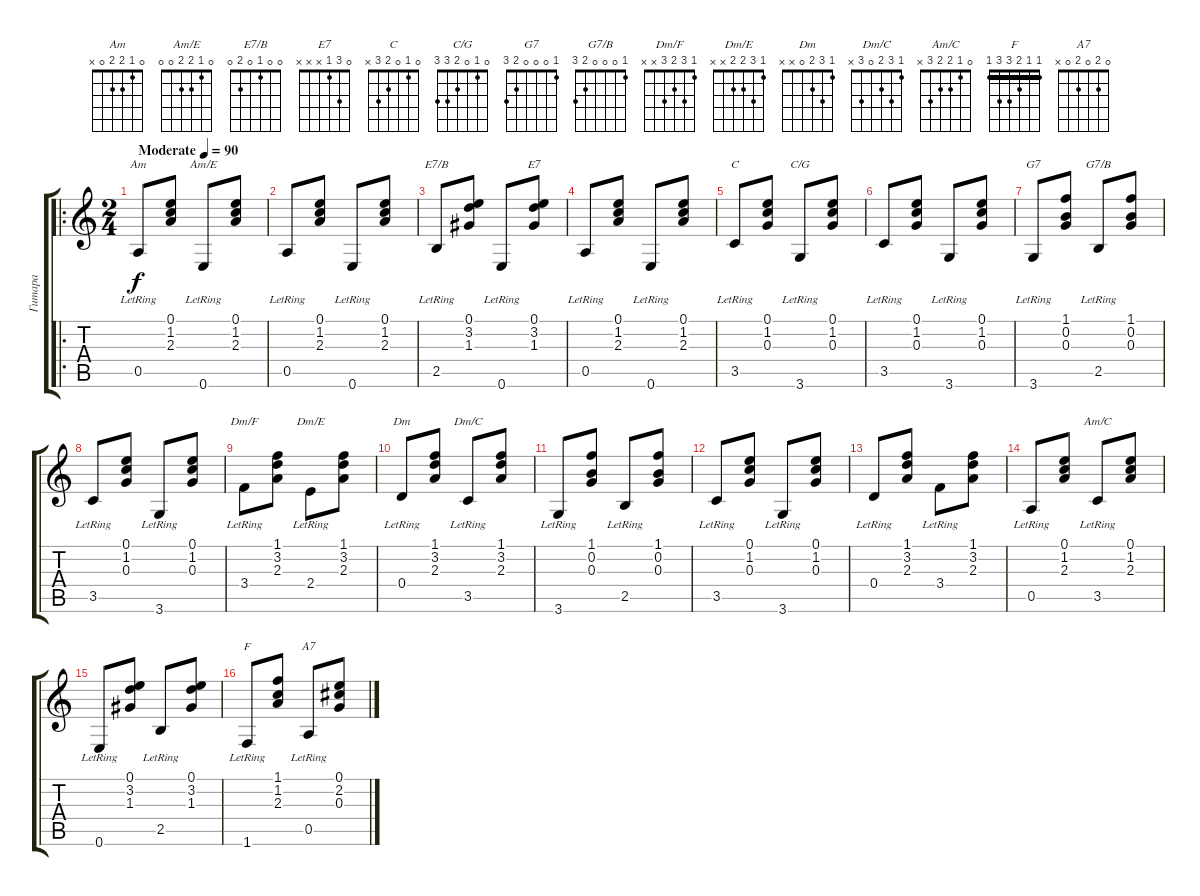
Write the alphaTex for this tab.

\track ("Гитара" "Гитара") {instrument acousticguitarsteel}
\staff {score tabs}
\tuning (E4 B3 G3 D3 A2 E2) {hide}
\chord ("Am" 0 1 2 2 0 x)
\chord ("Am/Е" 0 1 2 2 0 0)
\chord ("E7/В" 0 0 1 0 2 0)
\chord ("E7" 0 3 1 x x x)
\chord ("C" 0 1 0 2 3 x)
\chord ("C/G" 0 1 0 2 3 3)
\chord ("G7" 1 0 0 0 2 3)
\chord ("G7/B" 1 0 0 0 2 3)
\chord ("Dm/F" 1 3 2 3 x x)
\chord ("Dm/E" 1 3 2 2 x x)
\chord ("Dm" 1 3 2 0 x x)
\chord ("Dm/C" 1 3 2 0 3 x)
\chord ("Am/C" 0 1 2 2 3 x)
\chord ("F" 1 1 2 3 3 1) {barre 1}
\chord ("A7" 0 2 0 2 0 x)
\ro
\ts (2 4)
\tempo (90 "Moderate")
\clef g2
\ks c
0.5{lr}.8{ch "Am" dy f instrument acousticguitarsteel} (0.1 1.2 2.3).8 0.6{lr}.8{ch "Am/Е"} (0.1 1.2 2.3).8 |
0.5{lr}.8 (0.1 1.2 2.3).8 0.6{lr}.8 (0.1 1.2 2.3).8 |
2.5{lr}.8{ch "E7/В"} (0.1 3.2 1.3).8 0.6{lr}.8 (0.1 3.2 1.3).8{ch "E7"} |
0.5{lr}.8 (0.1 1.2 2.3).8 0.6{lr}.8 (0.1 1.2 2.3).8 |
3.5{lr}.8{ch "C"} (0.1 1.2 0.3).8 3.6{lr}.8{ch "C/G"} (0.1 1.2 0.3).8 |
3.5{lr}.8 (0.1 1.2 0.3).8 3.6{lr}.8 (0.1 1.2 0.3).8 |
3.6{lr}.8{ch "G7"} (1.1 0.2 0.3).8 2.5{lr}.8{ch "G7/B"} (1.1 0.2 0.3).8 |
3.5{lr}.8 (0.1 1.2 0.3).8 3.6{lr}.8 (0.1 1.2 0.3).8 |
3.4{lr}.8{ch "Dm/F"} (1.1 3.2 2.3).8 2.4{lr}.8{ch "Dm/E"} (1.1 3.2 2.3).8 |
0.4{lr}.8{ch "Dm"} (1.1 3.2 2.3).8 3.5{lr}.8{ch "Dm/C"} (1.1 3.2 2.3).8 |
3.6{lr}.8 (1.1 0.2 0.3).8 2.5{lr}.8 (1.1 0.2 0.3).8 |
3.5{lr}.8 (0.1 1.2 0.3).8 3.6{lr}.8 (0.1 1.2 0.3).8 |
0.4{lr}.8 (1.1 3.2 2.3).8 3.4{lr}.8 (1.1 3.2 2.3).8 |
0.5{lr}.8 (0.1 1.2 2.3).8 3.5{lr}.8{ch "Am/C"} (0.1 1.2 2.3).8 |
0.6{lr}.8 (0.1 3.2 1.3).8 2.5{lr}.8 (0.1 3.2 1.3).8 |
1.6{lr}.8{ch "F"} (1.1 1.2 2.3).8 0.5{lr}.8{ch "A7"} (0.1 2.2 0.3).8
